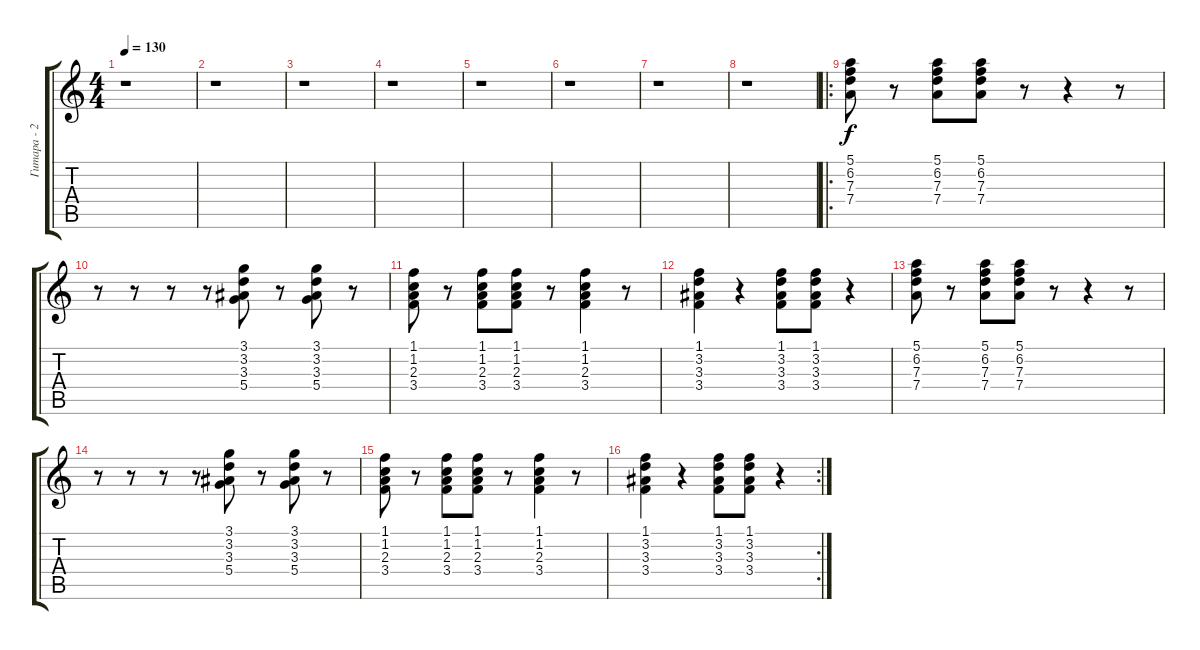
\track ("Гитара - 2" "Гитара - 2") {instrument acousticguitarnylon}
\staff {score tabs}
\tuning (E4 B3 G3 D3 A2 E2) {hide}
\ts (4 4)
\tempo 130
\clef g2
\ks c
r.1{dy f instrument acousticguitarnylon} |
r.1 |
r.1 |
r.1 |
r.1 |
r.1 |
r.1 |
r.1 |
\ro
(5.1 6.2 7.3 7.4).8 r.8 (5.1 6.2 7.3 7.4).8 (5.1 6.2 7.3 7.4).8 r.8 r.4 r.8 |
r.8 r.8 r.8 r.8 (3.1 3.2 3.3 5.4).8 r.8 (3.1 3.2 3.3 5.4).8 r.8 |
(1.1 1.2 2.3 3.4).8 r.8 (1.1 1.2 2.3 3.4).8 (1.1 1.2 2.3 3.4).8 r.8 (1.1 1.2 2.3 3.4).4 r.8 |
(1.1 3.2 3.3 3.4).4 r.4 (1.1 3.2 3.3 3.4).8 (1.1 3.2 3.3 3.4).8 r.4 |
(5.1 6.2 7.3 7.4).8 r.8 (5.1 6.2 7.3 7.4).8 (5.1 6.2 7.3 7.4).8 r.8 r.4 r.8 |
r.8 r.8 r.8 r.8 (3.1 3.2 3.3 5.4).8 r.8 (3.1 3.2 3.3 5.4).8 r.8 |
(1.1 1.2 2.3 3.4).8 r.8 (1.1 1.2 2.3 3.4).8 (1.1 1.2 2.3 3.4).8 r.8 (1.1 1.2 2.3 3.4).4 r.8 |
\rc 2
(1.1 3.2 3.3 3.4).4 r.4 (1.1 3.2 3.3 3.4).8 (1.1 3.2 3.3 3.4).8 r.4
